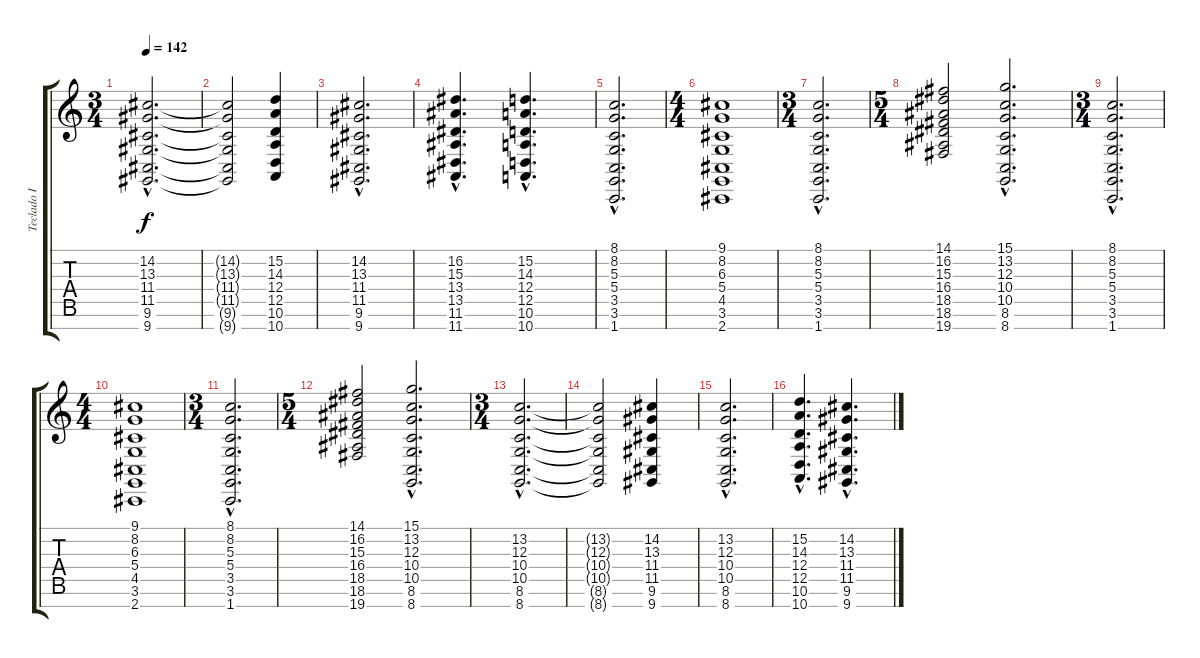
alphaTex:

\track ("Teclado I" "Teclado I") {instrument stringensemble1}
\staff {score tabs}
\tuning (E4 B3 G3 D3 A2 E2 B1) {hide}
\ts (3 4)
\tempo 142
\clef g2
\ks c
(14.2{hac} 13.3{hac} 11.4{hac} 11.5{hac} 9.6{hac} 9.7{hac}).2{d dy f instrument stringensemble1} |
(14.2{t} 13.3{t} 11.4{t} 11.5{t} 9.6{t} 9.7{t}).2 (15.2 14.3 12.4 12.5 10.6 10.7).4 |
(14.2{hac} 13.3{hac} 11.4{hac} 11.5{hac} 9.6{hac} 9.7{hac}).2{d} |
(16.2{hac} 15.3{hac} 13.4{hac} 13.5{hac} 11.6{hac} 11.7{hac}).4{d} (15.2{hac} 14.3{hac} 12.4{hac} 12.5{hac} 10.6{hac} 10.7{hac}).4{d} |
(8.1{hac} 8.2{hac} 5.3{hac} 5.4{hac} 3.5{hac} 3.6{hac} 1.7{hac}).2{d} |
\ts (4 4)
(9.1 8.2 6.3 5.4 4.5 3.6 2.7).1 |
\ts (3 4)
(8.1{hac} 8.2{hac} 5.3{hac} 5.4{hac} 3.5{hac} 3.6{hac} 1.7{hac}).2{d} |
\ts (5 4)
(14.1 16.2 15.3 16.4 18.5 18.6 19.7).2 (15.1{hac} 13.2{hac} 12.3{hac} 10.4{hac} 10.5{hac} 8.6{hac} 8.7{hac}).2{d} |
\ts (3 4)
(8.1{hac} 8.2{hac} 5.3{hac} 5.4{hac} 3.5{hac} 3.6{hac} 1.7{hac}).2{d} |
\ts (4 4)
(9.1 8.2 6.3 5.4 4.5 3.6 2.7).1 |
\ts (3 4)
(8.1{hac} 8.2{hac} 5.3{hac} 5.4{hac} 3.5{hac} 3.6{hac} 1.7{hac}).2{d} |
\ts (5 4)
(14.1 16.2 15.3 16.4 18.5 18.6 19.7).2 (15.1{hac} 13.2{hac} 12.3{hac} 10.4{hac} 10.5{hac} 8.6{hac} 8.7{hac}).2{d} |
\ts (3 4)
(13.2{hac} 12.3{hac} 10.4{hac} 10.5{hac} 8.6{hac} 8.7{hac}).2{d instrument stringensemble1} |
(13.2{t} 12.3{t} 10.4{t} 10.5{t} 8.6{t} 8.7{t}).2 (14.2 13.3 11.4 11.5 9.6 9.7).4 |
(13.2{hac} 12.3{hac} 10.4{hac} 10.5{hac} 8.6{hac} 8.7{hac}).2{d} |
(15.2{hac} 14.3{hac} 12.4{hac} 12.5{hac} 10.6{hac} 10.7{hac}).4{d} (14.2{hac} 13.3{hac} 11.4{hac} 11.5{hac} 9.6{hac} 9.7{hac}).4{d}
